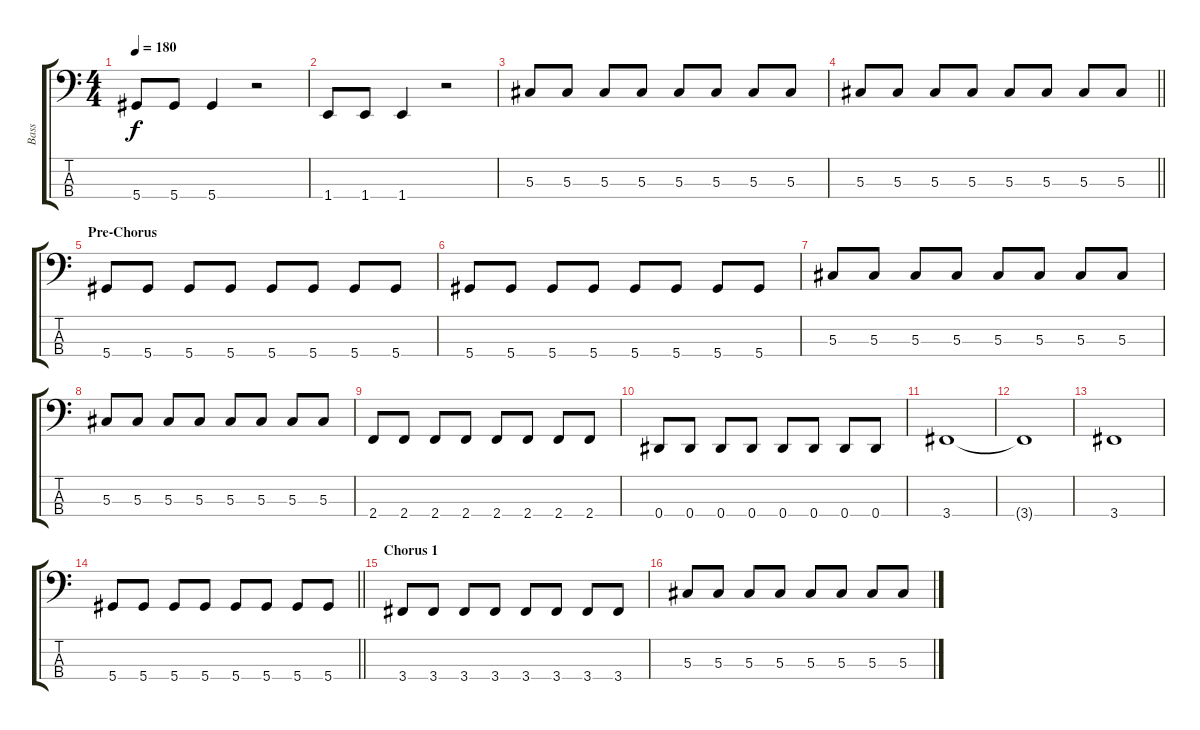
\track ("Bass" "Bass") {instrument electricbassfinger}
\staff {score tabs}
\tuning (Gb2 Db2 Ab1 Eb1) {hide}
\ts (4 4)
\tempo 180
\clef f4
\ks c
5.4.8{dy f} 5.4.8 5.4.4 r.2 |
1.4.8 1.4.8 1.4.4 r.2 |
5.3.8 5.3.8 5.3.8 5.3.8 5.3.8 5.3.8 5.3.8 5.3.8 |
\barLineRight lightlight
5.3.8 5.3.8 5.3.8 5.3.8 5.3.8 5.3.8 5.3.8 5.3.8 |
\section ("" "Pre-Chorus")
5.4.8 5.4.8 5.4.8 5.4.8 5.4.8 5.4.8 5.4.8 5.4.8 |
5.4.8 5.4.8 5.4.8 5.4.8 5.4.8 5.4.8 5.4.8 5.4.8 |
5.3.8 5.3.8 5.3.8 5.3.8 5.3.8 5.3.8 5.3.8 5.3.8 |
5.3.8 5.3.8 5.3.8 5.3.8 5.3.8 5.3.8 5.3.8 5.3.8 |
2.4.8 2.4.8 2.4.8 2.4.8 2.4.8 2.4.8 2.4.8 2.4.8 |
0.4.8 0.4.8 0.4.8 0.4.8 0.4.8 0.4.8 0.4.8 0.4.8 |
3.4.1 |
3.4{t}.1 |
3.4.1 |
\barLineRight lightlight
5.4.8 5.4.8 5.4.8 5.4.8 5.4.8 5.4.8 5.4.8 5.4.8 |
\section ("" "Chorus 1")
3.4.8 3.4.8 3.4.8 3.4.8 3.4.8 3.4.8 3.4.8 3.4.8 |
5.3.8 5.3.8 5.3.8 5.3.8 5.3.8 5.3.8 5.3.8 5.3.8
